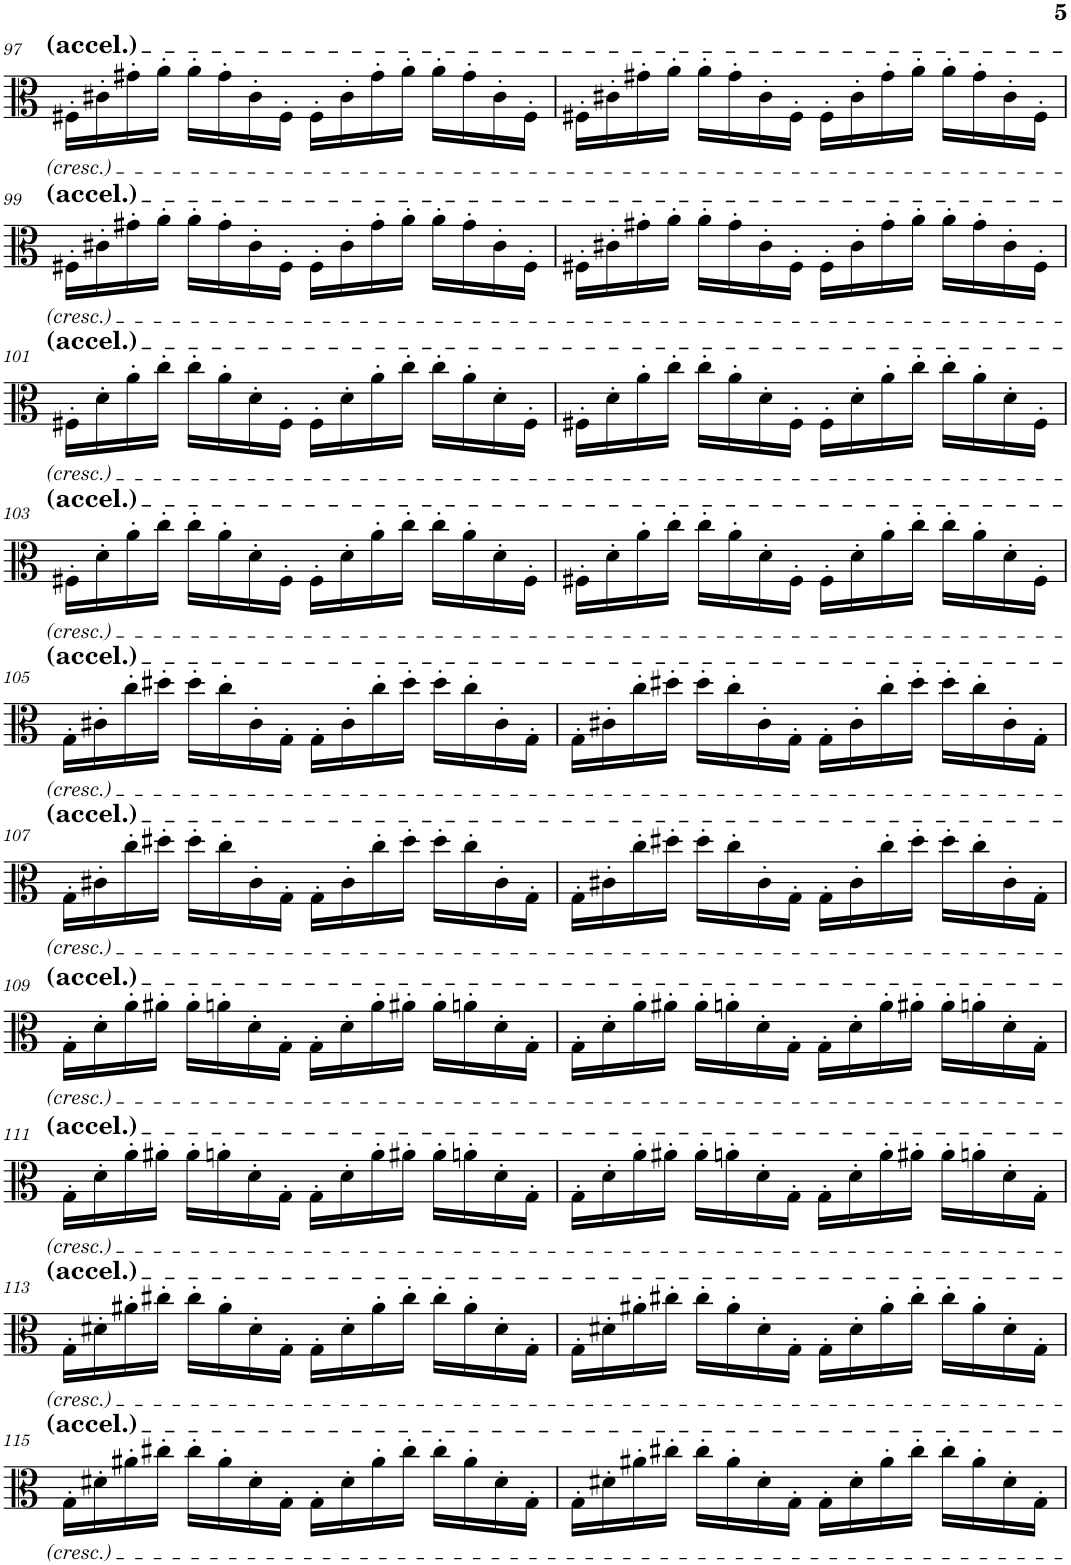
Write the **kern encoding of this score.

**kern
*part1
*staff1
*I"Viola
*I'Vla.
!!LO:PB:g=z
*clefC3
*k[]
*M2/2
=97
16F#X'\LL
16c#X'\
16g#X'\
16a'\JJ
16a'\LL
16g#'\
16c#'\
16F#'\JJ
16F#'\LL
16c#'\
16g#'\
16a'\JJ
16a'\LL
16g#'\
16c#'\
16F#'\JJ
=98
16F#X'\LL
16c#X'\
16g#X'\
16a'\JJ
16a'\LL
16g#'\
16c#'\
16F#'\JJ
16F#'\LL
16c#'\
16g#'\
16a'\JJ
16a'\LL
16g#'\
16c#'\
16F#'\JJ
!!LO:LB:g=z
=99
16F#X'\LL
16c#X'\
16g#X'\
16a'\JJ
16a'\LL
16g#'\
16c#'\
16F#'\JJ
16F#'\LL
16c#'\
16g#'\
16a'\JJ
16a'\LL
16g#'\
16c#'\
16F#'\JJ
=100
16F#X'\LL
16c#X'\
16g#X'\
16a'\JJ
16a'\LL
16g#'\
16c#'\
16F#'\JJ
16F#'\LL
16c#'\
16g#'\
16a'\JJ
16a'\LL
16g#'\
16c#'\
16F#'\JJ
!!LO:LB:g=z
=101
16F#X'\LL
16d'\
16a'\
16cc'\JJ
16cc'\LL
16a'\
16d'\
16F#'\JJ
16F#'\LL
16d'\
16a'\
16cc'\JJ
16cc'\LL
16a'\
16d'\
16F#'\JJ
=102
16F#X'\LL
16d'\
16a'\
16cc'\JJ
16cc'\LL
16a'\
16d'\
16F#'\JJ
16F#'\LL
16d'\
16a'\
16cc'\JJ
16cc'\LL
16a'\
16d'\
16F#'\JJ
!!LO:LB:g=z
=103
16F#X'\LL
16d'\
16a'\
16cc'\JJ
16cc'\LL
16a'\
16d'\
16F#'\JJ
16F#'\LL
16d'\
16a'\
16cc'\JJ
16cc'\LL
16a'\
16d'\
16F#'\JJ
=104
16F#X'\LL
16d'\
16a'\
16cc'\JJ
16cc'\LL
16a'\
16d'\
16F#'\JJ
16F#'\LL
16d'\
16a'\
16cc'\JJ
16cc'\LL
16a'\
16d'\
16F#'\JJ
!!LO:LB:g=z
=105
16G'\LL
16c#X'\
16cc'\
16dd#X'\JJ
16dd#'\LL
16cc'\
16c#'\
16G'\JJ
16G'\LL
16c#'\
16cc'\
16dd#'\JJ
16dd#'\LL
16cc'\
16c#'\
16G'\JJ
=106
16G'\LL
16c#X'\
16cc'\
16dd#X'\JJ
16dd#'\LL
16cc'\
16c#'\
16G'\JJ
16G'\LL
16c#'\
16cc'\
16dd#'\JJ
16dd#'\LL
16cc'\
16c#'\
16G'\JJ
!!LO:LB:g=z
=107
16G'\LL
16c#X'\
16cc'\
16dd#X'\JJ
16dd#'\LL
16cc'\
16c#'\
16G'\JJ
16G'\LL
16c#'\
16cc'\
16dd#'\JJ
16dd#'\LL
16cc'\
16c#'\
16G'\JJ
=108
16G'\LL
16c#X'\
16cc'\
16dd#X'\JJ
16dd#'\LL
16cc'\
16c#'\
16G'\JJ
16G'\LL
16c#'\
16cc'\
16dd#'\JJ
16dd#'\LL
16cc'\
16c#'\
16G'\JJ
!!LO:LB:g=z
=109
16G'\LL
16d'\
16a'\
16a#X'\JJ
16a#'\LL
16an'\
16d'\
16G'\JJ
16G'\LL
16d'\
16a'\
16a#X'\JJ
16a#'\LL
16an'\
16d'\
16G'\JJ
=110
16G'\LL
16d'\
16a'\
16a#X'\JJ
16a#'\LL
16an'\
16d'\
16G'\JJ
16G'\LL
16d'\
16a'\
16a#X'\JJ
16a#'\LL
16an'\
16d'\
16G'\JJ
!!LO:LB:g=z
=111
16G'\LL
16d'\
16a'\
16a#X'\JJ
16a#'\LL
16an'\
16d'\
16G'\JJ
16G'\LL
16d'\
16a'\
16a#X'\JJ
16a#'\LL
16an'\
16d'\
16G'\JJ
=112
16G'\LL
16d'\
16a'\
16a#X'\JJ
16a#'\LL
16an'\
16d'\
16G'\JJ
16G'\LL
16d'\
16a'\
16a#X'\JJ
16a#'\LL
16an'\
16d'\
16G'\JJ
!!LO:LB:g=z
=113
16G'\LL
16d#X'\
16a#X'\
16cc#X'\JJ
16cc#'\LL
16a#'\
16d#'\
16G'\JJ
16G'\LL
16d#'\
16a#'\
16cc#'\JJ
16cc#'\LL
16a#'\
16d#'\
16G'\JJ
=114
16G'\LL
16d#X'\
16a#X'\
16cc#X'\JJ
16cc#'\LL
16a#'\
16d#'\
16G'\JJ
16G'\LL
16d#'\
16a#'\
16cc#'\JJ
16cc#'\LL
16a#'\
16d#'\
16G'\JJ
!!LO:LB:g=z
=115
16G'\LL
16d#X'\
16a#X'\
16cc#X'\JJ
16cc#'\LL
16a#'\
16d#'\
16G'\JJ
16G'\LL
16d#'\
16a#'\
16cc#'\JJ
16cc#'\LL
16a#'\
16d#'\
16G'\JJ
=116
16G'\LL
16d#X'\
16a#X'\
16cc#X'\JJ
16cc#'\LL
16a#'\
16d#'\
16G'\JJ
16G'\LL
16d#'\
16a#'\
16cc#'\JJ
16cc#'\LL
16a#'\
16d#'\
16G'\JJ
=
*-
